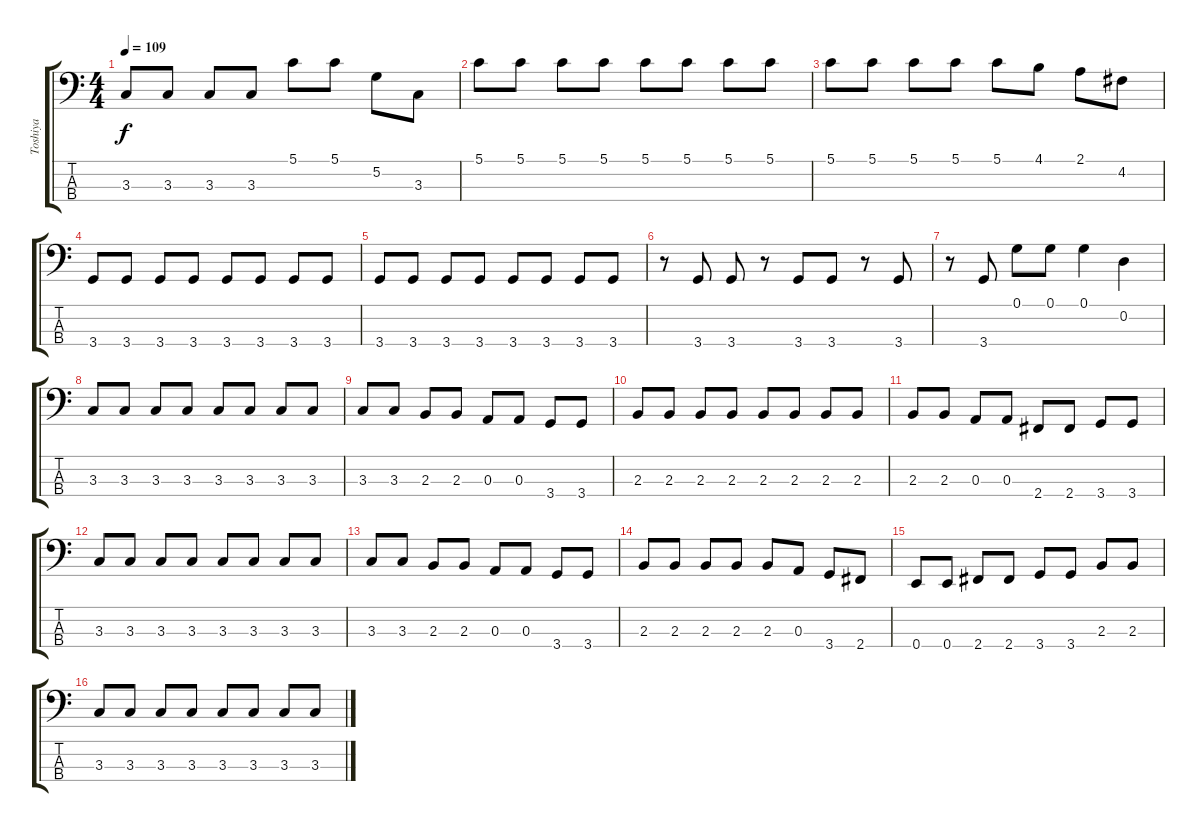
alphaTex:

\track ("Toshiya" "Toshiya") {instrument electricbasspick}
\staff {score tabs}
\tuning (G2 D2 A1 E1) {hide}
\ts (4 4)
\tempo 109
\clef f4
\ks c
3.3.8{dy f} 3.3.8 3.3.8 3.3.8 5.1.8 5.1.8 5.2.8 3.3.8 |
5.1.8 5.1.8 5.1.8 5.1.8 5.1.8 5.1.8 5.1.8 5.1.8 |
5.1.8 5.1.8 5.1.8 5.1.8 5.1.8 4.1.8 2.1.8 4.2.8 |
3.4.8 3.4.8 3.4.8 3.4.8 3.4.8 3.4.8 3.4.8 3.4.8 |
3.4.8 3.4.8 3.4.8 3.4.8 3.4.8 3.4.8 3.4.8 3.4.8 |
r.8 3.4.8 3.4.8 r.8 3.4.8 3.4.8 r.8 3.4.8 |
r.8 3.4.8 0.1.8 0.1.8 0.1.4 0.2.4 |
3.3.8 3.3.8 3.3.8 3.3.8 3.3.8 3.3.8 3.3.8 3.3.8 |
3.3.8 3.3.8 2.3.8 2.3.8 0.3.8 0.3.8 3.4.8 3.4.8 |
2.3.8 2.3.8 2.3.8 2.3.8 2.3.8 2.3.8 2.3.8 2.3.8 |
2.3.8 2.3.8 0.3.8 0.3.8 2.4.8 2.4.8 3.4.8 3.4.8 |
3.3.8 3.3.8 3.3.8 3.3.8 3.3.8 3.3.8 3.3.8 3.3.8 |
3.3.8 3.3.8 2.3.8 2.3.8 0.3.8 0.3.8 3.4.8 3.4.8 |
2.3.8 2.3.8 2.3.8 2.3.8 2.3.8 0.3.8 3.4.8 2.4.8 |
0.4.8 0.4.8 2.4.8 2.4.8 3.4.8 3.4.8 2.3.8 2.3.8 |
3.3.8 3.3.8 3.3.8 3.3.8 3.3.8 3.3.8 3.3.8 3.3.8
